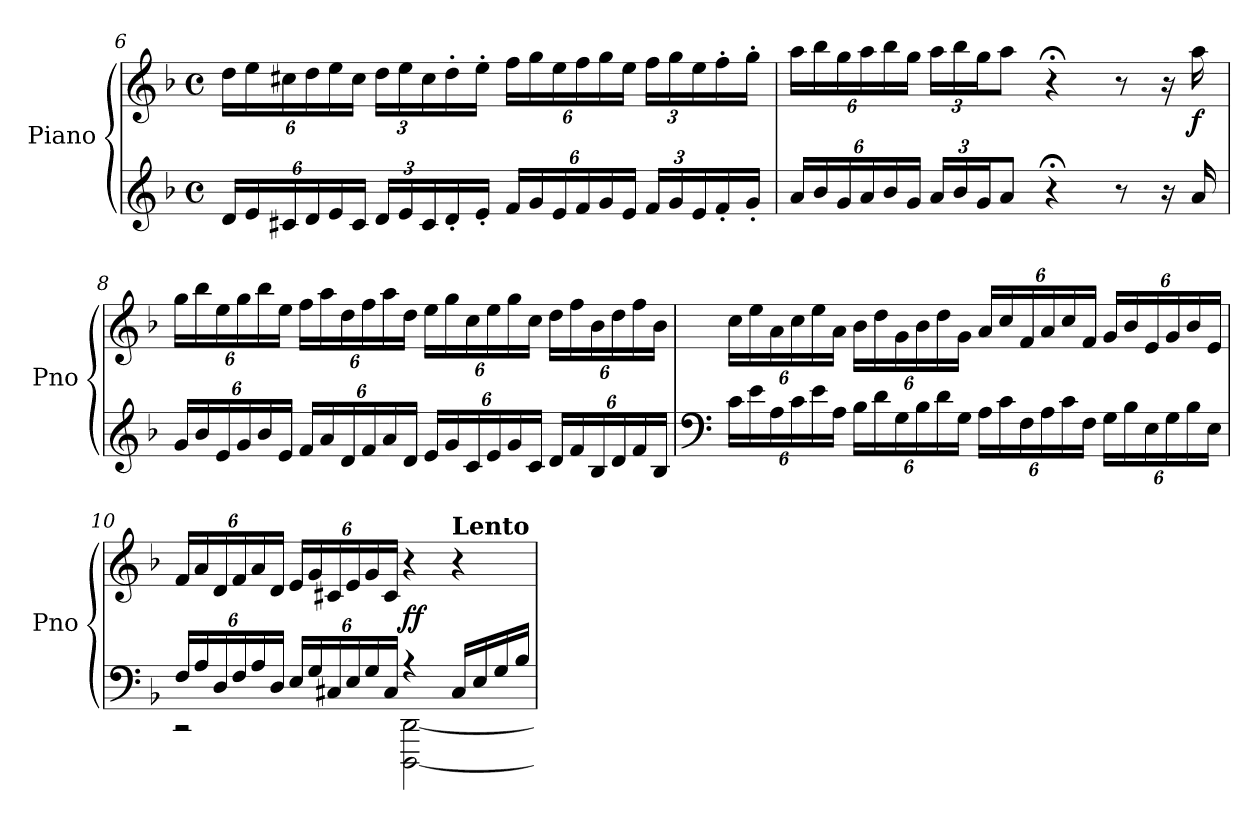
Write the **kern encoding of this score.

**kern	**kern	**dynam
*part1	*part1	*part1
*staff2	*staff1	*staff1/2
*I"Piano	*	*
*I'Pno	*	*
!!LO:LB:g=z
*clefG2	*clefG2	*
*k[b-]	*k[b-]	*
*M4/4	*M4/4	*
*met(c)	*met(c)	*
*Xbrackettup	*Xbrackettup	*
=6	=6	=6
24d/LL	24dd\LL	.
24e/	24ee\	.
24c#X/	24cc#X\	.
24d/	24dd\	.
24e/	24ee\	.
24c#/JJ	24cc#\JJ	.
24d/LL	24dd\LL	.
24e/	24ee\	.
24c#/	24cc#\	.
16d'/	16dd'\	.
16e'/JJ	16ee'\JJ	.
24f/LL	24ff\LL	.
24g/	24gg\	.
24e/	24ee\	.
24f/	24ff\	.
24g/	24gg\	.
24e/JJ	24ee\JJ	.
24f/LL	24ff\LL	.
24g/	24gg\	.
24e/	24ee\	.
16f'/	16ff'\	.
16g'/JJ	16gg'\JJ	.
=7	=7	=7
24a/LL	24aa\LL	.
24b-/	24bb-\	.
24g/	24gg\	.
24a/	24aa\	.
24b-/	24bb-\	.
24g/JJ	24gg\JJ	.
24a/LL	24aa\LL	.
24b-/	24bb-\	.
24g/J	24gg\J	.
*	*MM48	*
8a/J	8aa\J	.
*	*MM82	*
4r;<	4r;<	.
8r	8r	.
16r	16r	.
!	!	!LO:DY:b
16a/	16aa\	f
!!LO:LB:g=z
=8	=8	=8
24g/LL	24gg\LL	.
24b-/	24bb-\	.
24e/	24ee\	.
24g/	24gg\	.
24b-/	24bb-\	.
24e/JJ	24ee\JJ	.
24f/LL	24ff\LL	.
24a/	24aa\	.
24d/	24dd\	.
24f/	24ff\	.
24a/	24aa\	.
24d/JJ	24dd\JJ	.
24e/LL	24ee\LL	.
24g/	24gg\	.
24c/	24cc\	.
24e/	24ee\	.
24g/	24gg\	.
24c/JJ	24cc\JJ	.
24d/LL	24dd\LL	.
24f/	24ff\	.
24B-/	24b-\	.
24d/	24dd\	.
24f/	24ff\	.
24B-/JJ	24b-\JJ	.
=9	=9	=9
*clefF4	*	*
24c\LL	24cc\LL	.
24e\	24ee\	.
24A\	24a\	.
24c\	24cc\	.
24e\	24ee\	.
24A\JJ	24a\JJ	.
24B-\LL	24b-\LL	.
24d\	24dd\	.
24G\	24g\	.
24B-\	24b-\	.
24d\	24dd\	.
24G\JJ	24g\JJ	.
24A\LL	24a/LL	.
24c\	24cc/	.
24F\	24f/	.
24A\	24a/	.
24c\	24cc/	.
24F\JJ	24f/JJ	.
24G\LL	24g/LL	.
24B-\	24b-/	.
24E\	24e/	.
24G\	24g/	.
24B-\	24b-/	.
24E\JJ	24e/JJ	.
!!LO:LB:g=z
=10	=10	=10
*^	*	*
24F/LL	2r	24f/LL	.
24A/	.	24a/	.
24D/	.	24d/	.
24F/	.	24f/	.
24A/	.	24a/	.
24D/JJ	.	24d/JJ	.
24E/LL	.	24e/LL	.
24G/	.	24g/	.
24C#X/	.	24c#X/	.
24E/	.	24e/	.
24G/	.	24g/	.
24C#/JJ	.	24c#/JJ	.
!	!	!	!LO:DY:a=2
4r	[2DDD\ [2DD\	4r	ff
!	!	!LO:TX:a:B:t=Lento	!
16C#/LL	.	4r	.
16E/	.	.	.
16G/	.	.	.
16B-/JJ	.	.	.
*v	*v	*	*
=	=	=
*-	*-	*-
